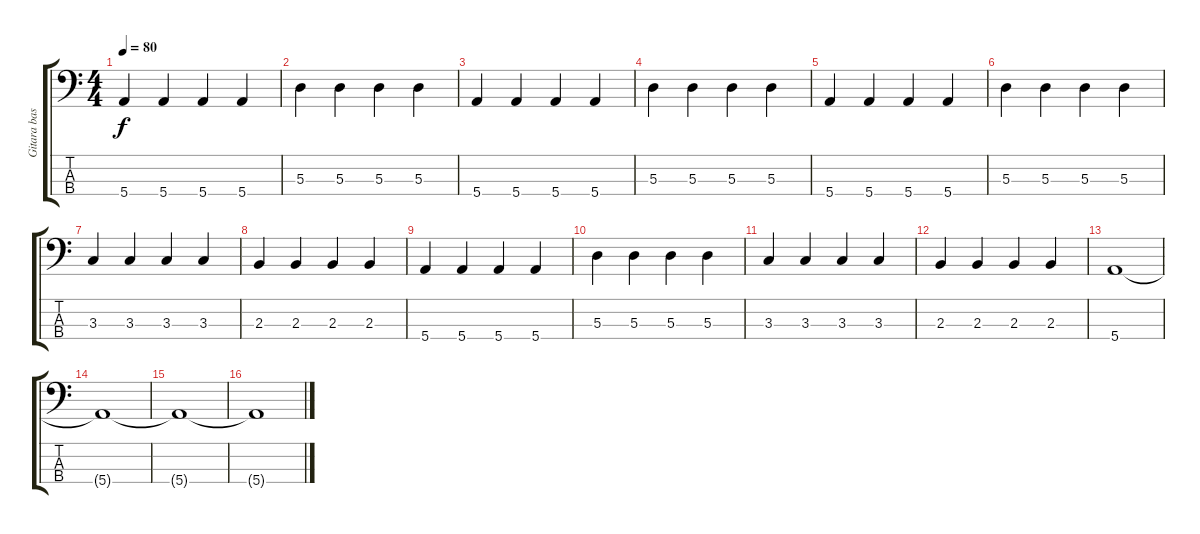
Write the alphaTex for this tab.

\track ("Gitara basowa" "Gitara bas") {instrument electricbassfinger}
\staff {score tabs}
\tuning (G2 D2 A1 E1) {hide}
\ts (4 4)
\tempo 80
\clef f4
\ks c
5.4.4{dy f} 5.4.4 5.4.4 5.4.4 |
5.3.4 5.3.4 5.3.4 5.3.4 |
5.4.4 5.4.4 5.4.4 5.4.4 |
5.3.4 5.3.4 5.3.4 5.3.4 |
5.4.4 5.4.4 5.4.4 5.4.4 |
5.3.4 5.3.4 5.3.4 5.3.4 |
3.3.4 3.3.4 3.3.4 3.3.4 |
2.3.4 2.3.4 2.3.4 2.3.4 |
5.4.4 5.4.4 5.4.4 5.4.4 |
5.3.4 5.3.4 5.3.4 5.3.4 |
3.3.4 3.3.4 3.3.4 3.3.4 |
2.3.4 2.3.4 2.3.4 2.3.4 |
5.4.1 |
5.4{t}.1 |
5.4{t}.1 |
5.4{t}.1
